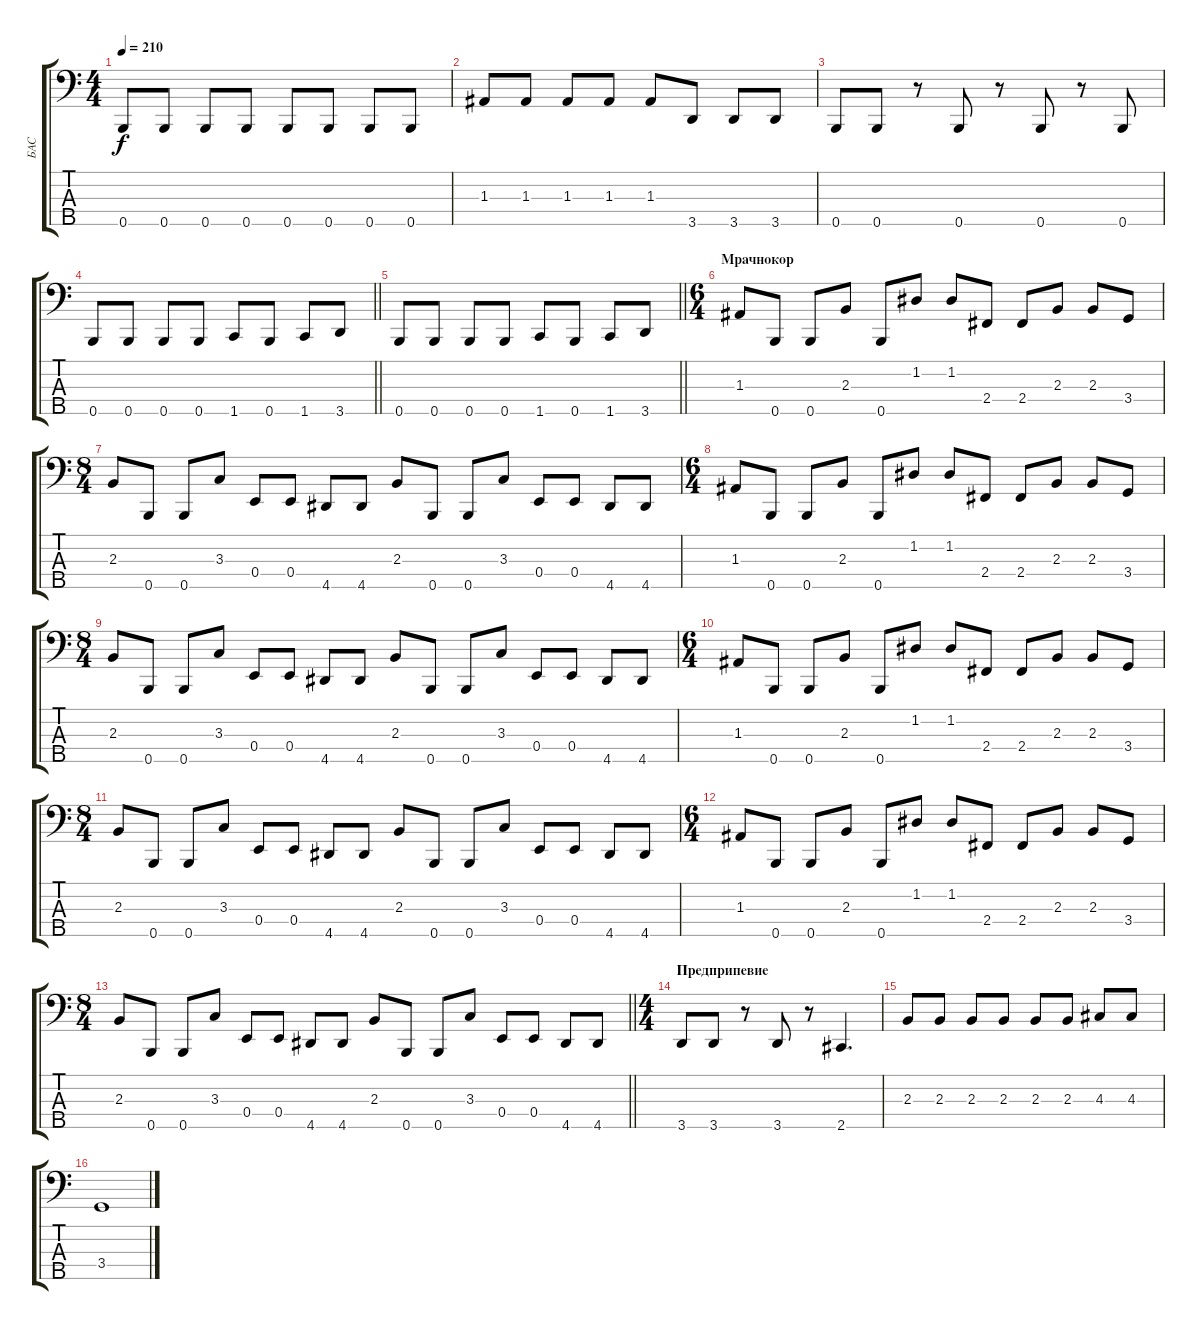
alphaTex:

\track ("БАС" "БАС") {instrument electricbasspick}
\staff {score tabs}
\tuning (G2 D2 A1 E1 B0) {hide}
\ts (4 4)
\tempo 210
\clef f4
\ks c
0.5.8{dy f} 0.5.8 0.5.8 0.5.8 0.5.8 0.5.8 0.5.8 0.5.8 |
1.3.8 1.3.8 1.3.8 1.3.8 1.3.8 3.5.8 3.5.8 3.5.8 |
0.5.8 0.5.8 r.8 0.5.8 r.8 0.5.8 r.8 0.5.8 |
\barLineRight lightlight
0.5.8 0.5.8 0.5.8 0.5.8 1.5.8 0.5.8 1.5.8 3.5.8 |
\barLineRight lightlight
0.5.8 0.5.8 0.5.8 0.5.8 1.5.8 0.5.8 1.5.8 3.5.8 |
\ts (6 4)
\section ("" "Мрачнокор")
1.3.8 0.5.8 0.5.8 2.3.8 0.5.8 1.2.8 1.2.8 2.4.8 2.4.8 2.3.8 2.3.8 3.4.8 |
\ts (8 4)
2.3.8 0.5.8 0.5.8 3.3.8 0.4.8 0.4.8 4.5.8 4.5.8 2.3.8 0.5.8 0.5.8 3.3.8 0.4.8 0.4.8 4.5.8 4.5.8 |
\ts (6 4)
1.3.8 0.5.8 0.5.8 2.3.8 0.5.8 1.2.8 1.2.8 2.4.8 2.4.8 2.3.8 2.3.8 3.4.8 |
\ts (8 4)
2.3.8 0.5.8 0.5.8 3.3.8 0.4.8 0.4.8 4.5.8 4.5.8 2.3.8 0.5.8 0.5.8 3.3.8 0.4.8 0.4.8 4.5.8 4.5.8 |
\ts (6 4)
1.3.8 0.5.8 0.5.8 2.3.8 0.5.8 1.2.8 1.2.8 2.4.8 2.4.8 2.3.8 2.3.8 3.4.8 |
\ts (8 4)
2.3.8 0.5.8 0.5.8 3.3.8 0.4.8 0.4.8 4.5.8 4.5.8 2.3.8 0.5.8 0.5.8 3.3.8 0.4.8 0.4.8 4.5.8 4.5.8 |
\ts (6 4)
1.3.8 0.5.8 0.5.8 2.3.8 0.5.8 1.2.8 1.2.8 2.4.8 2.4.8 2.3.8 2.3.8 3.4.8 |
\ts (8 4)
\barLineRight lightlight
2.3.8 0.5.8 0.5.8 3.3.8 0.4.8 0.4.8 4.5.8 4.5.8 2.3.8 0.5.8 0.5.8 3.3.8 0.4.8 0.4.8 4.5.8 4.5.8 |
\ts (4 4)
\section ("" "Предприпевие")
3.5.8 3.5.8 r.8 3.5.8 r.8 2.5.4{d} |
2.3.8 2.3.8 2.3.8 2.3.8 2.3.8 2.3.8 4.3.8 4.3.8 |
3.4.1
